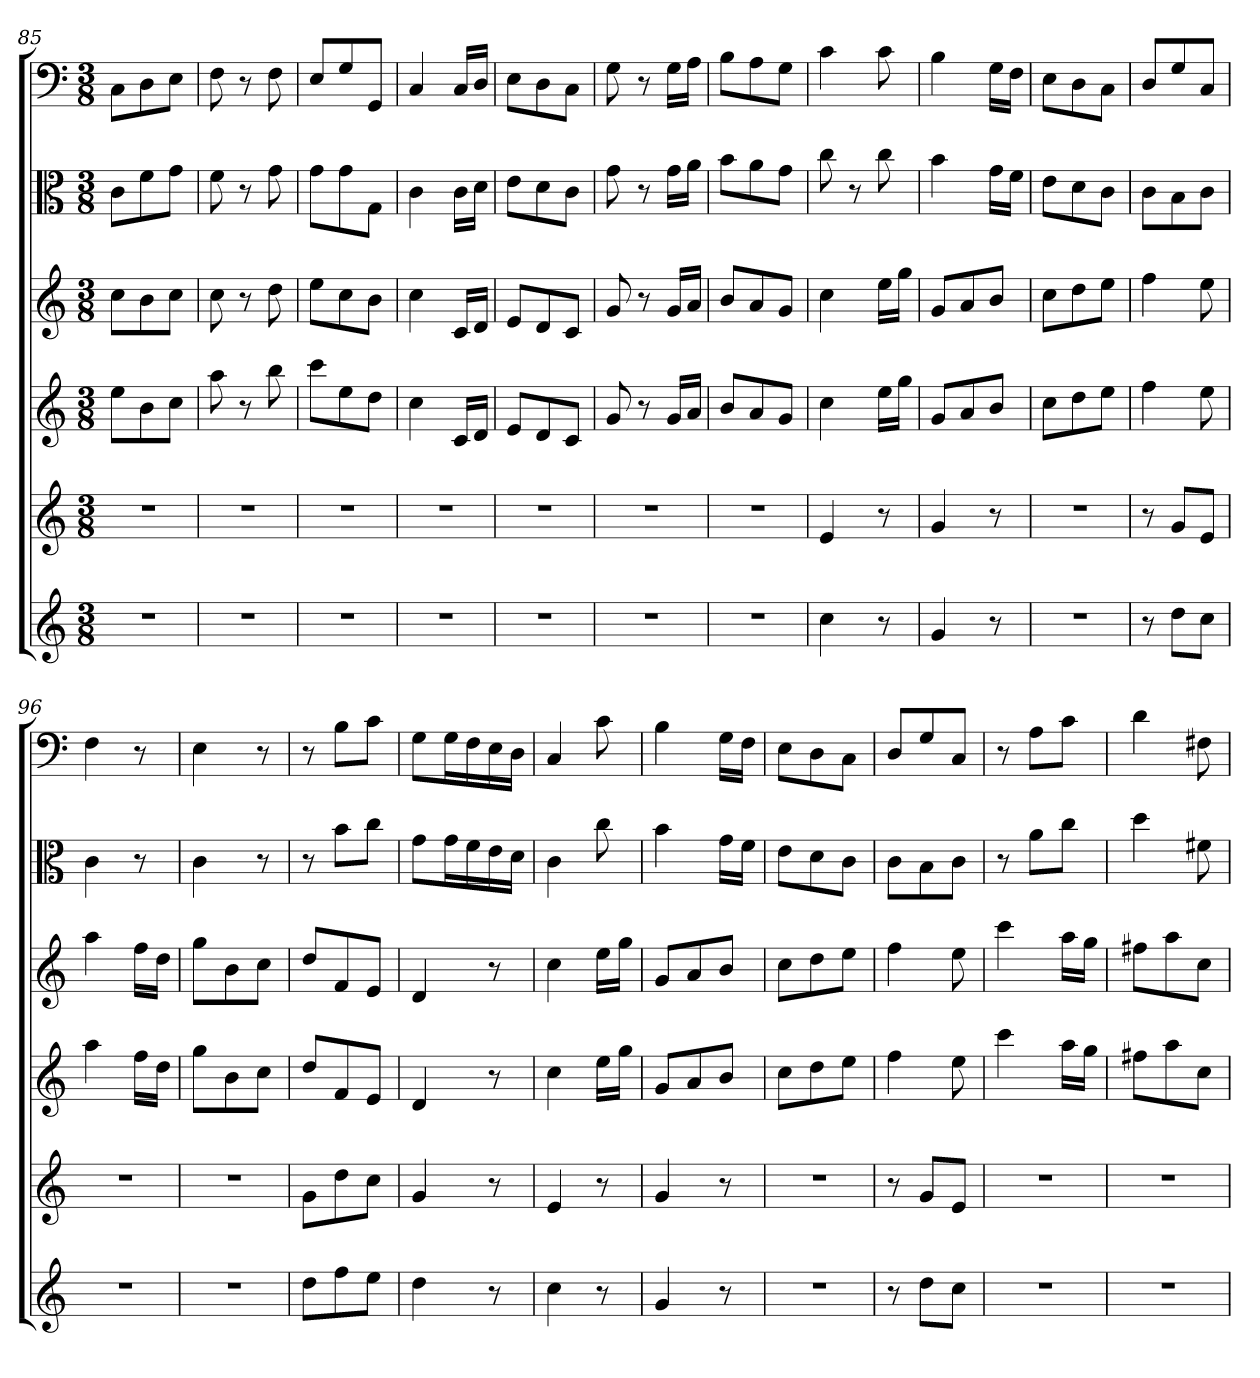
**kern	**kern	**kern	**kern	**kern	**kern
*part6	*part5	*part4	*part3	*part2	*part1
*staff6	*staff5	*staff4	*staff3	*staff2	*staff1
*	*	*	*	*clefC3	*clefF4
*k[]	*k[]	*k[]	*k[]	*k[]	*k[]
*C:	*C:	*C:	*C:	*C:	*C:
*M3/8	*M3/8	*M3/8	*M3/8	*M3/8	*M3/8
=85	=85	=85	=85	=85	=85
4.r	4.r	8eeL	8ccL	8c\L	8C\L
.	.	8b	8b	8f\	8D\
.	.	8ccJ	8ccJ	8g\J	8E\J
=86	=86	=86	=86	=86	=86
4.r	4.r	8aa	8cc	8f	8F
.	.	8r	8r	8r	8r
.	.	8bb	8dd	8g	8F
=87	=87	=87	=87	=87	=87
4.r	4.r	8cccL	8eeL	8g\L	8E/L
.	.	8ee	8cc	8g\	8G/
.	.	8ddJ	8bJ	8G\J	8GG/J
=88	=88	=88	=88	=88	=88
4.r	4.r	4cc	4cc	4c	4C
.	.	16cLL	16cLL	16c\LL	16C/LL
.	.	16dJJ	16dJJ	16d\JJ	16D/JJ
=89	=89	=89	=89	=89	=89
4.r	4.r	8eL	8eL	8e\L	8E\L
.	.	8d	8d	8d\	8D\
.	.	8cJ	8cJ	8c\J	8C\J
=90	=90	=90	=90	=90	=90
4.r	4.r	8g	8g	8g	8G
.	.	8r	8r	8r	8r
.	.	16gLL	16gLL	16g\LL	16G\LL
.	.	16aJJ	16aJJ	16a\JJ	16A\JJ
=91	=91	=91	=91	=91	=91
4.r	4.r	8bL	8bL	8b\L	8B\L
.	.	8a	8a	8a\	8A\
.	.	8gJ	8gJ	8g\J	8G\J
=92	=92	=92	=92	=92	=92
4cc	4e	4cc	4cc	8cc	4c
.	.	.	.	8r	.
8r	8r	16eeLL	16eeLL	8cc	8c
.	.	16ggJJ	16ggJJ	.	.
=93	=93	=93	=93	=93	=93
4g	4g	8gL	8gL	4b	4B
.	.	8a	8a	.	.
8r	8r	8bJ	8bJ	16g\LL	16G\LL
.	.	.	.	16f\JJ	16F\JJ
=94	=94	=94	=94	=94	=94
4.r	4.r	8ccL	8ccL	8e\L	8E\L
.	.	8dd	8dd	8d\	8D\
.	.	8eeJ	8eeJ	8c\J	8C\J
=95	=95	=95	=95	=95	=95
8r	8r	4ff	4ff	8c\L	8D/L
8ddL	8gL	.	.	8B\	8G/
8ccJ	8eJ	8ee	8ee	8c\J	8C/J
=96	=96	=96	=96	=96	=96
4.r	4.r	4aa	4aa	4c	4F
.	.	16ffLL	16ffLL	8r	8r
.	.	16ddJJ	16ddJJ	.	.
=97	=97	=97	=97	=97	=97
4.r	4.r	8ggL	8ggL	4c	4E
.	.	8b	8b	.	.
.	.	8ccJ	8ccJ	8r	8r
=98	=98	=98	=98	=98	=98
8ddL	8gL	8ddL	8ddL	8r	8r
8ff	8dd	8f	8f	8b\L	8B\L
8eeJ	8ccJ	8eJ	8eJ	8cc\J	8c\J
=99	=99	=99	=99	=99	=99
4dd	4g	4d	4d	8g\L	8G\L
.	.	.	.	16g\L	16G\L
.	.	.	.	16f\	16F\
8r	8r	8r	8r	16e\	16E\
.	.	.	.	16d\JJ	16D\JJ
=100	=100	=100	=100	=100	=100
4cc	4e	4cc	4cc	4c	4C
8r	8r	16eeLL	16eeLL	8cc	8c
.	.	16ggJJ	16ggJJ	.	.
=101	=101	=101	=101	=101	=101
4g	4g	8gL	8gL	4b	4B
.	.	8a	8a	.	.
8r	8r	8bJ	8bJ	16g\LL	16G\LL
.	.	.	.	16f\JJ	16F\JJ
=102	=102	=102	=102	=102	=102
4.r	4.r	8ccL	8ccL	8e\L	8E\L
.	.	8dd	8dd	8d\	8D\
.	.	8eeJ	8eeJ	8c\J	8C\J
=103	=103	=103	=103	=103	=103
8r	8r	4ff	4ff	8c\L	8D/L
8ddL	8gL	.	.	8B\	8G/
8ccJ	8eJ	8ee	8ee	8c\J	8C/J
=104	=104	=104	=104	=104	=104
4.r	4.r	4ccc	4ccc	8r	8r
.	.	.	.	8a\L	8A\L
.	.	16aaLL	16aaLL	8cc\J	8c\J
.	.	16ggJJ	16ggJJ	.	.
=105	=105	=105	=105	=105	=105
4.r	4.r	8ff#XL	8ff#XL	4dd	4d
.	.	8aa	8aa	.	.
.	.	8ccJ	8ccJ	8f#X	8F#X
=	=	=	=	=	=
*-	*-	*-	*-	*-	*-
